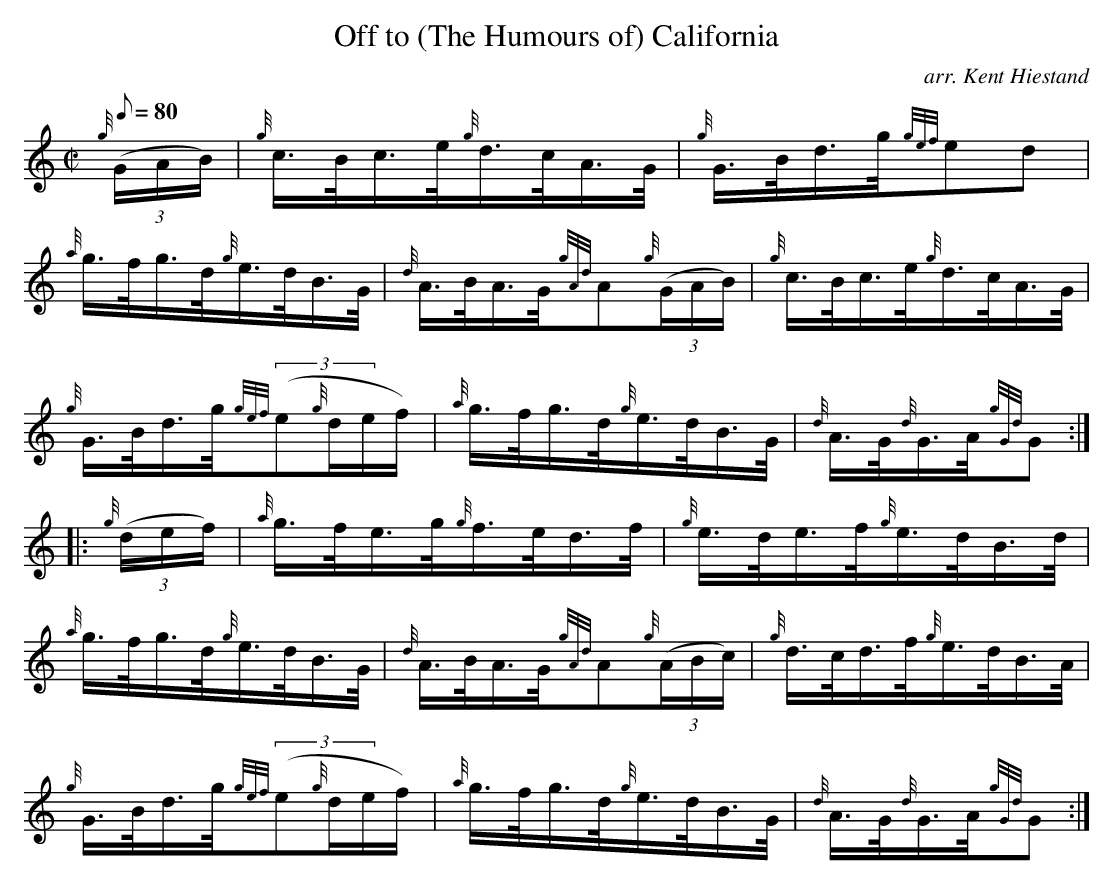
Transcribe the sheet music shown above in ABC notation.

X:1
T:Off to (The Humours of) California
M:C|
L:1/8
Q:80
C:arr. Kent Hiestand
K:HP
{g}((3G/2A/2B/2) | \
{g}c3/4B/4c3/4e/4{g}d3/4c/4A3/4G/4 | \
{g}G3/4B/4d3/4g/4{gef}ed |
{a}g3/4f/4g3/4d/4{g}e3/4d/4B3/4G/4 | \
{d}A3/4B/4A3/4G/4{gAd}A{g}((3G/2A/2B/2) | \
{g}c3/4B/4c3/4e/4{g}d3/4c/4A3/4G/4 |
{g}G3/4B/4d3/4g/4{gef}((3e{g}d/2e/2f/2) | \
{a}g3/4f/4g3/4d/4{g}e3/4d/4B3/4G/4 | \
{d}A3/4G/4{d}G3/4A/4{gGd}G ::
{g}((3d/2e/2f/2) | \
{a}g3/4f/4e3/4g/4{g}f3/4e/4d3/4f/4 | \
{g}e3/4d/4e3/4f/4{g}e3/4d/4B3/4d/4 |
{a}g3/4f/4g3/4d/4{g}e3/4d/4B3/4G/4 | \
{d}A3/4B/4A3/4G/4{gAd}A{g}((3A/2B/2c/2) | \
{g}d3/4c/4d3/4f/4{g}e3/4d/4B3/4A/4 |
{g}G3/4B/4d3/4g/4{gef}((3e{g}d/2e/2f/2) | \
{a}g3/4f/4g3/4d/4{g}e3/4d/4B3/4G/4 | \
{d}A3/4G/4{d}G3/4A/4{gGd}G :|
